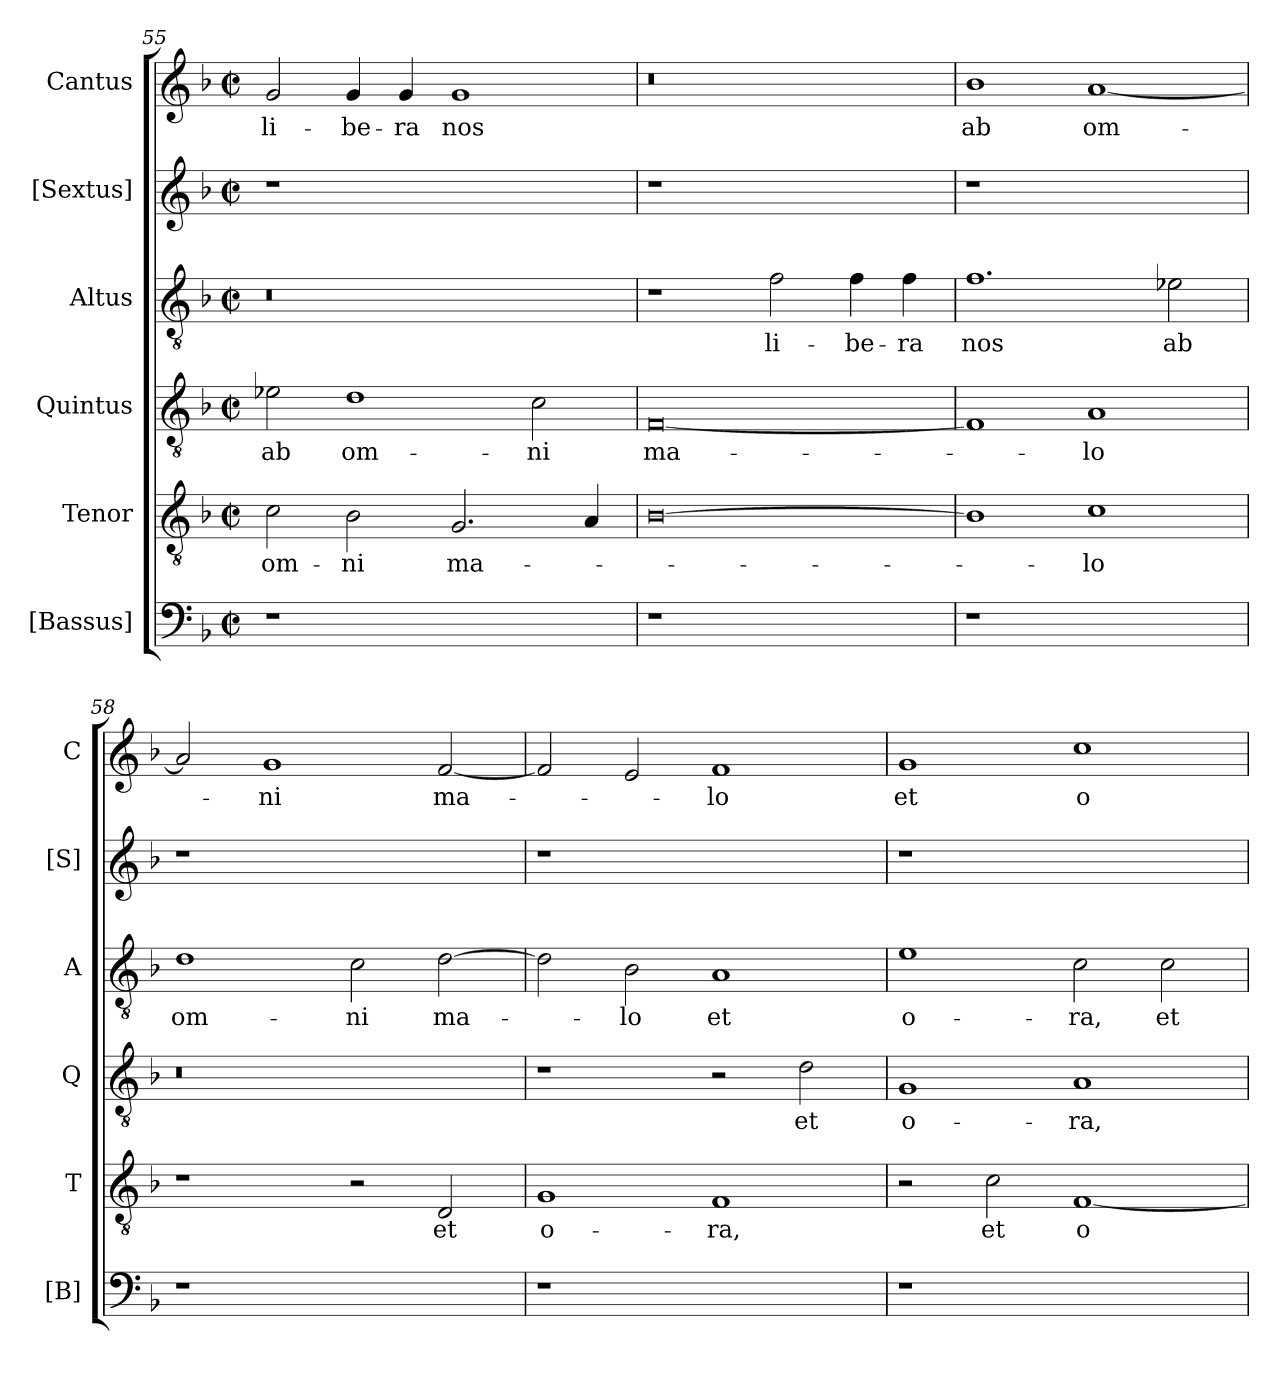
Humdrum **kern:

**kern	**kern	**text	**kern	**text	**kern	**text	**kern	**kern	**text
*part6	*part5	*part5	*part4	*part4	*part3	*part3	*part2	*part1	*part1
*staff6	*staff5	*staff5	*staff4	*staff4	*staff3	*staff3	*staff2	*staff1	*staff1
*I"[Bassus]	*I"Tenor	*	*I"Quintus	*	*I"Altus	*	*I"[Sextus]	*I"Cantus	*
*I'[B]	*I'T	*	*I'Q	*	*I'A	*	*I'[S]	*I'C	*
*clefF4	*clefGv2	*	*clefGv2	*	*clefGv2	*	*clefG2	*clefG2	*
*k[b-]	*k[b-]	*	*k[b-]	*	*k[b-]	*	*k[b-]	*k[b-]	*
*F:	*F:	*	*F:	*	*F:	*	*F:	*F:	*
*M2/2	*M2/2	*	*M2/2	*	*M2/2	*	*M2/2	*M2/2	*
*met(c|)	*met(c|)	*	*met(c|)	*	*met(c|)	*	*met(c|)	*met(c|)	*
=55	=55	=55	=55	=55	=55	=55	=55	=55	=55
!	!	!	!	!	!LO:N:vis=0	!	!	!	!
1r	2c\	om-	2e-X\	ab	1r	.	1r	2g/	li-
.	2B-\	-ni	1d\	om-	.	.	.	4g/	-be-
.	.	.	.	.	.	.	.	4g/	-ra
1ryy	2.G/	ma-	.	.	1ryy	.	1ryy	1g/	nos
.	.	.	2c\	-ni	.	.	.	.	.
.	4A/	.	.	.	.	.	.	.	.
=56	=56	=56	=56	=56	=56	=56	=56	=56	=56
!	!	!	!	!	!	!	!	!LO:N:vis=0	!
1r	[0B-\	.	[0F/	ma-	1r	.	1r	1r	.
1ryy	.	.	.	.	2f\	li-	1ryy	1ryy	.
.	.	.	.	.	4f\	-be-	.	.	.
.	.	.	.	.	4f\	-ra	.	.	.
=57	=57	=57	=57	=57	=57	=57	=57	=57	=57
1r	1B-\]	.	1F/]	.	1.f\	nos	1r	1b-\	ab
1ryy	1c\	-lo	1A/	-lo	.	.	1ryy	[1a/	om-
.	.	.	.	.	2e-X\	ab	.	.	.
=58	=58	=58	=58	=58	=58	=58	=58	=58	=58
!	!	!	!LO:N:vis=0	!	!	!	!	!	!
1r	1r	.	1r	.	1d\	om-	1r	2a/]	.
.	.	.	.	.	.	.	.	1g/	-ni
1ryy	2r	.	1ryy	.	2c\	-ni	1ryy	.	.
.	2D/	et	.	.	[2d\	ma-	.	[2f/	ma-
=59	=59	=59	=59	=59	=59	=59	=59	=59	=59
1r	1G/	o-	1r	.	2d\]	.	1r	2f/]	.
.	.	.	.	.	2B-\	-lo	.	2e/	.
1ryy	1F/	-ra,	2r	.	1A/	et	1ryy	1f/	-lo
.	.	.	2d\	et	.	.	.	.	.
=60	=60	=60	=60	=60	=60	=60	=60	=60	=60
1r	2r	.	1G/	o-	1e\	o-	1r	1g/	et
.	2c\	et	.	.	.	.	.	.	.
1ryy	[1F/	o-	1A/	-ra,	2c\	-ra,	1ryy	1cc\	o-
.	.	.	.	.	2c\	et	.	.	.
=	=	=	=	=	=	=	=	=	=
*-	*-	*-	*-	*-	*-	*-	*-	*-	*-
